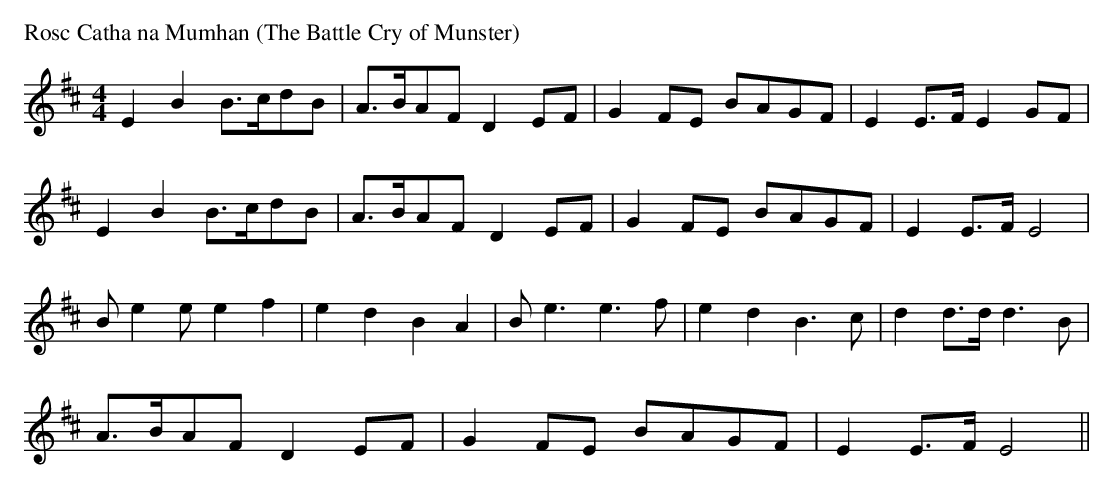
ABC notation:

X:1
P: Rosc Catha na Mumhan (The Battle Cry of Munster)
L:1/8
M:4/4
K:E Dorian
E2B2 B>cdB|A>BAF D2 EF|G2 FE BAGF|E2 E>F E2 GF|
E2B2 B>cdB|A>BAF D2 EF|G2 FE BAGF|E2 E>F E4|
B e2 e e2 f2|e2d2B2A2|B e3 e3f|e2d2B3c|d2 d>d d3B|
A>BAF D2 EF|G2 FE BAGF|E2 E>F E4||
